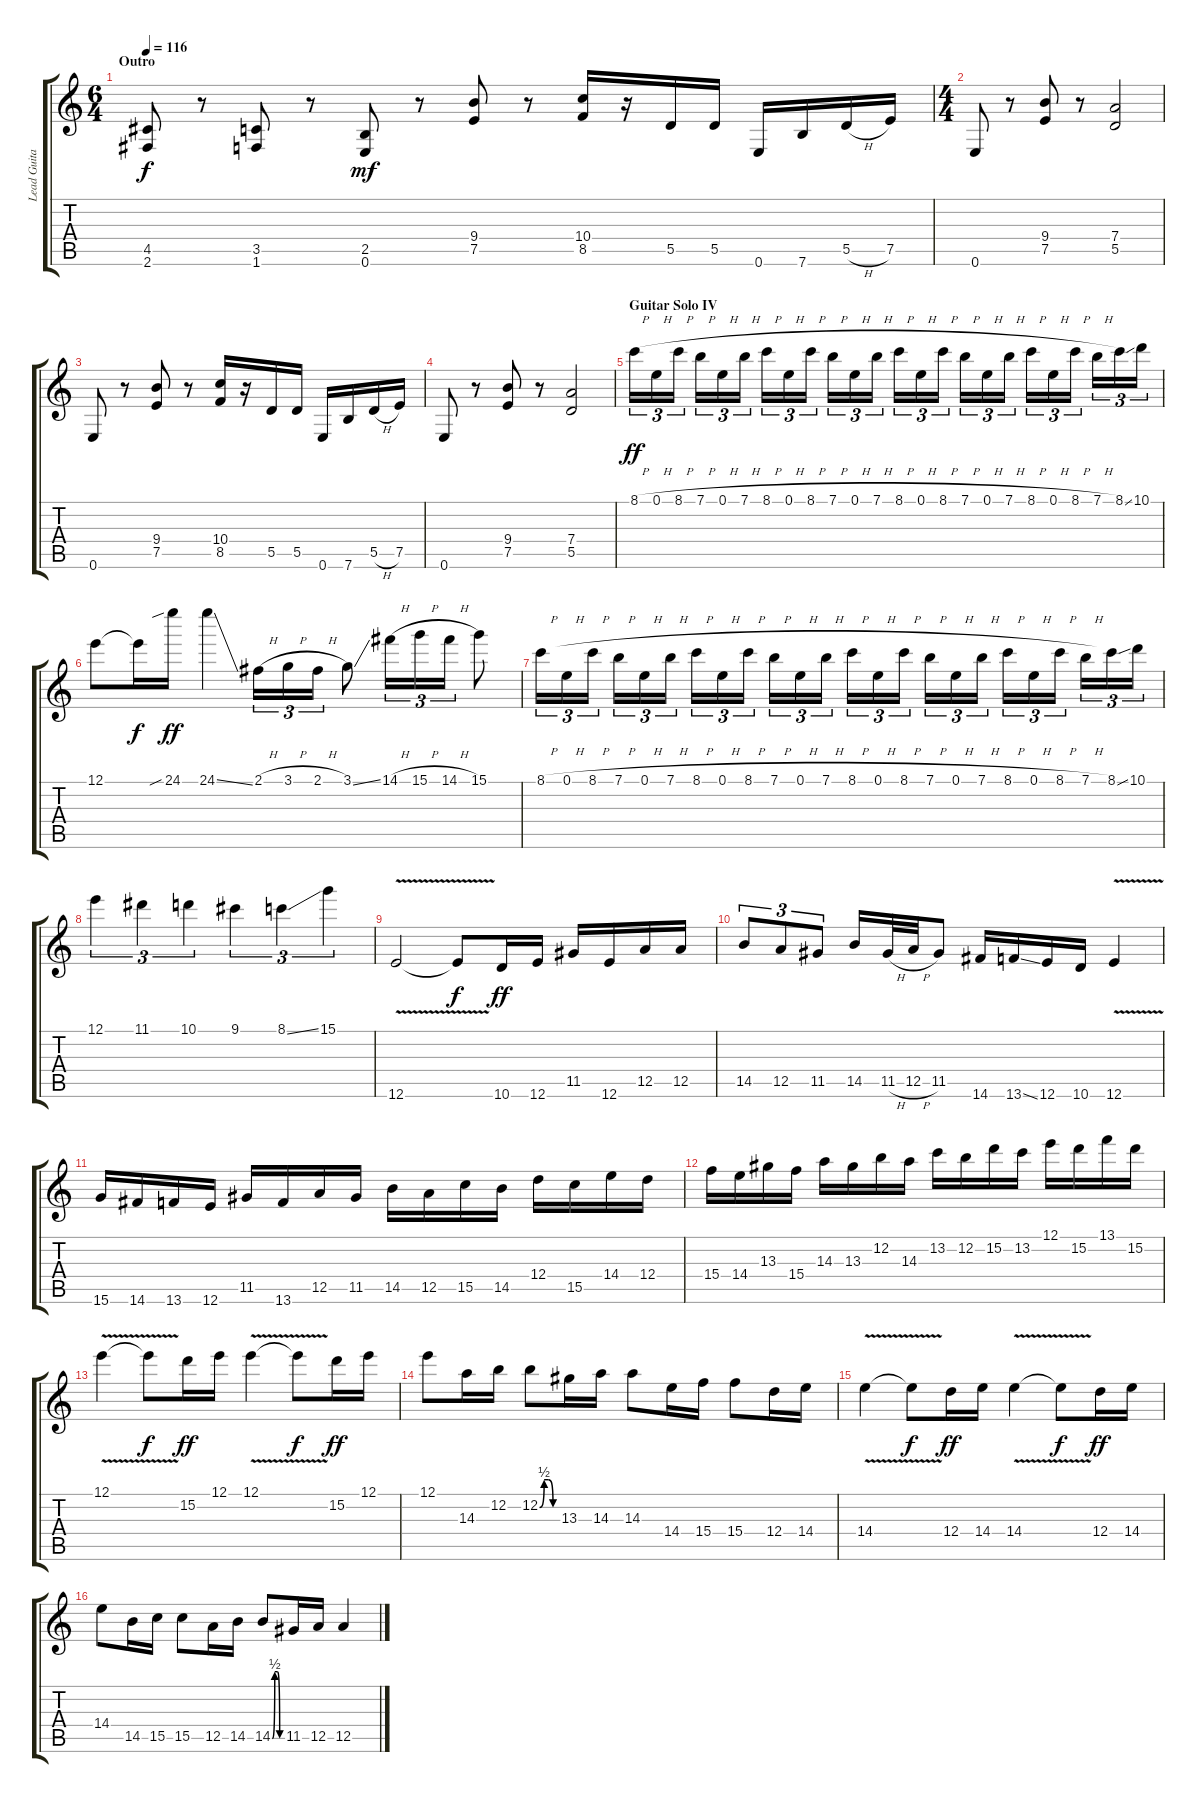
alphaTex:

\track ("Lead Guitar I (Dave Mustaine)" "Lead Guita") {instrument distortionguitar}
\staff {score tabs}
\tuning (E4 B3 G3 D3 A2 E2) {hide}
\ts (6 4)
\section ("" "Outro")
\tempo 116
\clef g2
\ks c
(4.5 2.6).8{dy f} r.8 (3.5 1.6).8 r.8 (2.5 0.6).8{dy mf} r.8 (9.4 7.5).8 r.8 (10.4 8.5).16 r.16 5.5.16 5.5.16 0.6.16 7.6.16 5.5{h}.16 7.5.16 |
\ts (4 4)
0.6.8 r.8 (9.4 7.5).8 r.8 (7.4 5.5).2 |
0.6.8 r.8 (9.4 7.5).8 r.8 (10.4 8.5).16 r.16 5.5.16 5.5.16 0.6.16 7.6.16 5.5{h}.16 7.5.16 |
0.6.8 r.8 (9.4 7.5).8 r.8 (7.4 5.5).2 |
\section ("" "Guitar Solo IV")
8.1{h}.16{tu (3 2) dy ff} 0.1{h}.16{tu (3 2)} 8.1{h}.16{tu (3 2)} 7.1{h}.16{tu (3 2)} 0.1{h}.16{tu (3 2)} 7.1{h}.16{tu (3 2)} 8.1{h}.16{tu (3 2)} 0.1{h}.16{tu (3 2)} 8.1{h}.16{tu (3 2)} 7.1{h}.16{tu (3 2)} 0.1{h}.16{tu (3 2)} 7.1{h}.16{tu (3 2)} 8.1{h}.16{tu (3 2)} 0.1{h}.16{tu (3 2)} 8.1{h}.16{tu (3 2)} 7.1{h}.16{tu (3 2)} 0.1{h}.16{tu (3 2)} 7.1{h}.16{tu (3 2)} 8.1{h}.16{tu (3 2)} 0.1{h}.16{tu (3 2)} 8.1{h}.16{tu (3 2)} 7.1{h}.16{tu (3 2)} 8.1{ss}.16{tu (3 2)} 10.1.16{tu (3 2)} |
12.1.8 12.1{t}.16{dy f} 24.1{sib}.16{dy ff} 24.1{ss}.4 2.1{h}.16{tu (3 2)} 3.1{h}.16{tu (3 2)} 2.1{h}.16{tu (3 2)} 3.1{ss}.8 14.1{h}.16{tu (3 2)} 15.1{h}.16{tu (3 2)} 14.1{h}.16{tu (3 2)} 15.1.8 |
8.1{h}.16{tu (3 2)} 0.1{h}.16{tu (3 2)} 8.1{h}.16{tu (3 2)} 7.1{h}.16{tu (3 2)} 0.1{h}.16{tu (3 2)} 7.1{h}.16{tu (3 2)} 8.1{h}.16{tu (3 2)} 0.1{h}.16{tu (3 2)} 8.1{h}.16{tu (3 2)} 7.1{h}.16{tu (3 2)} 0.1{h}.16{tu (3 2)} 7.1{h}.16{tu (3 2)} 8.1{h}.16{tu (3 2)} 0.1{h}.16{tu (3 2)} 8.1{h}.16{tu (3 2)} 7.1{h}.16{tu (3 2)} 0.1{h}.16{tu (3 2)} 7.1{h}.16{tu (3 2)} 8.1{h}.16{tu (3 2)} 0.1{h}.16{tu (3 2)} 8.1{h}.16{tu (3 2)} 7.1{h}.16{tu (3 2)} 8.1{ss}.16{tu (3 2)} 10.1.16{tu (3 2)} |
12.1.4{tu (3 2)} 11.1.4{tu (3 2)} 10.1.4{tu (3 2)} 9.1.4{tu (3 2)} 8.1{ss}.4{tu (3 2)} 15.1.4{tu (3 2)} |
12.6{v}.2 12.6{t}.8{dy f} 10.6.16{dy ff} 12.6.16 11.5.16 12.6.16 12.5.16 12.5.16 |
14.5.8{tu (3 2)} 12.5.8{tu (3 2)} 11.5.8{tu (3 2)} 14.5.16 11.5{h}.32 12.5{h}.32 11.5.8 14.6.16 13.6{ss}.16 12.6.16 10.6.16 12.6{v}.4 |
15.6.16 14.6.16 13.6.16 12.6.16 11.5.16 13.6.16 12.5.16 11.5.16 14.5.16 12.5.16 15.5.16 14.5.16 12.4.16 15.5.16 14.4.16 12.4.16 |
15.4.16 14.4.16 13.3.16 15.4.16 14.3.16 13.3.16 12.2.16 14.3.16 13.2.16 12.2.16 15.2.16 13.2.16 12.1.16 15.2.16 13.1.16 15.2.16 |
12.1{v}.4 12.1{t}.8{dy f} 15.2.16{dy ff} 12.1.16 12.1{v}.4 12.1{t}.8{dy f} 15.2.16{dy ff} 12.1.16 |
12.1.8 14.3.16 12.2.16 12.2{be (custom 0 0 15 2 30 2 45 0 60 0)}.8 13.3.16 14.3.16 14.3.8 14.4.16 15.4.16 15.4.8 12.4.16 14.4.16 |
14.4{v}.4 14.4{t}.8{dy f} 12.4.16{dy ff} 14.4.16 14.4{v}.4 14.4{t}.8{dy f} 12.4.16{dy ff} 14.4.16 |
14.4.8 14.5.16 15.5.16 15.5.8 12.5.16 14.5.16 14.5{be (custom 0 0 15 2 30 2 45 0 60 0)}.8 11.5.16 12.5.16 12.5.4
